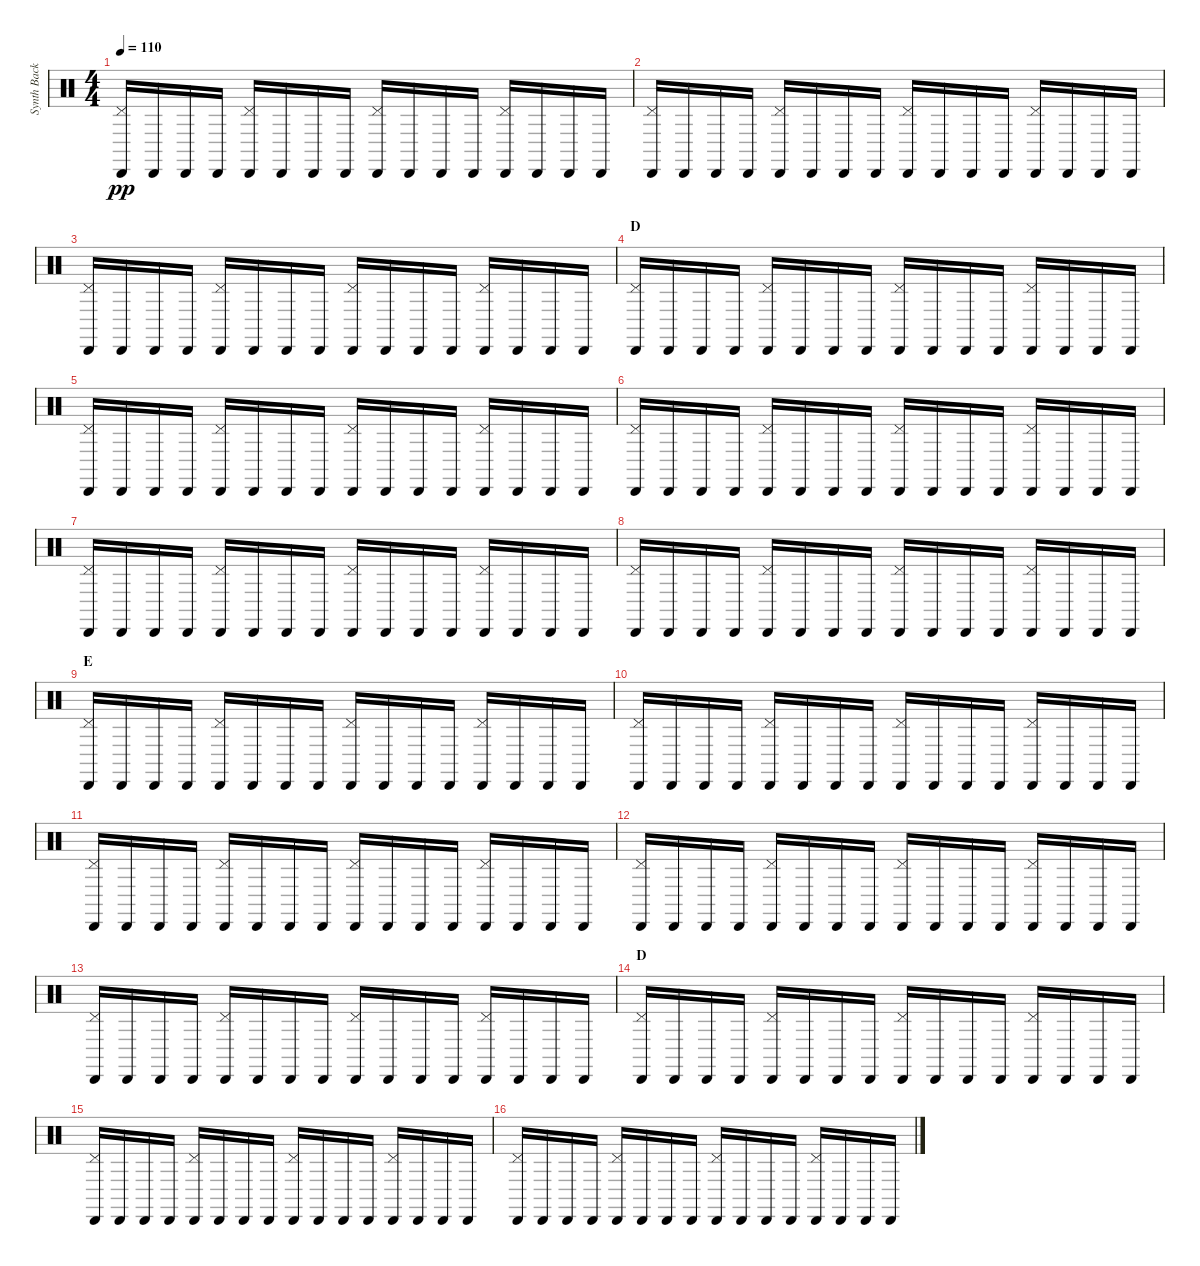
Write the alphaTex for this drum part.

\track ("Synth Background Rhythm" "Synth Back") {instrument percussion}
\staff {score}
\articulation defaults
\ts (4 4)
\tempo 110
\clef neutral
\ks c
("Pedal Hi-Hat (hit)" "Cabasa (hit)").16{dy pp} "Cabasa (hit)".16 "Cabasa (hit)".16 "Cabasa (hit)".16 ("Pedal Hi-Hat (hit)" "Cabasa (hit)").16 "Cabasa (hit)".16 "Cabasa (hit)".16 "Cabasa (hit)".16 ("Pedal Hi-Hat (hit)" "Cabasa (hit)").16 "Cabasa (hit)".16 "Cabasa (hit)".16 "Cabasa (hit)".16 ("Pedal Hi-Hat (hit)" "Cabasa (hit)").16 "Cabasa (hit)".16 "Cabasa (hit)".16 "Cabasa (hit)".16 |
("Pedal Hi-Hat (hit)" "Cabasa (hit)").16 "Cabasa (hit)".16 "Cabasa (hit)".16 "Cabasa (hit)".16 ("Pedal Hi-Hat (hit)" "Cabasa (hit)").16 "Cabasa (hit)".16 "Cabasa (hit)".16 "Cabasa (hit)".16 ("Pedal Hi-Hat (hit)" "Cabasa (hit)").16 "Cabasa (hit)".16 "Cabasa (hit)".16 "Cabasa (hit)".16 ("Pedal Hi-Hat (hit)" "Cabasa (hit)").16 "Cabasa (hit)".16 "Cabasa (hit)".16 "Cabasa (hit)".16 |
("Pedal Hi-Hat (hit)" "Cabasa (hit)").16 "Cabasa (hit)".16 "Cabasa (hit)".16 "Cabasa (hit)".16 ("Pedal Hi-Hat (hit)" "Cabasa (hit)").16 "Cabasa (hit)".16 "Cabasa (hit)".16 "Cabasa (hit)".16 ("Pedal Hi-Hat (hit)" "Cabasa (hit)").16 "Cabasa (hit)".16 "Cabasa (hit)".16 "Cabasa (hit)".16 ("Pedal Hi-Hat (hit)" "Cabasa (hit)").16 "Cabasa (hit)".16 "Cabasa (hit)".16 "Cabasa (hit)".16 |
\section ("" "D")
("Pedal Hi-Hat (hit)" "Cabasa (hit)").16 "Cabasa (hit)".16 "Cabasa (hit)".16 "Cabasa (hit)".16 ("Pedal Hi-Hat (hit)" "Cabasa (hit)").16 "Cabasa (hit)".16 "Cabasa (hit)".16 "Cabasa (hit)".16 ("Pedal Hi-Hat (hit)" "Cabasa (hit)").16 "Cabasa (hit)".16 "Cabasa (hit)".16 "Cabasa (hit)".16 ("Pedal Hi-Hat (hit)" "Cabasa (hit)").16 "Cabasa (hit)".16 "Cabasa (hit)".16 "Cabasa (hit)".16 |
("Pedal Hi-Hat (hit)" "Cabasa (hit)").16 "Cabasa (hit)".16 "Cabasa (hit)".16 "Cabasa (hit)".16 ("Pedal Hi-Hat (hit)" "Cabasa (hit)").16 "Cabasa (hit)".16 "Cabasa (hit)".16 "Cabasa (hit)".16 ("Pedal Hi-Hat (hit)" "Cabasa (hit)").16 "Cabasa (hit)".16 "Cabasa (hit)".16 "Cabasa (hit)".16 ("Pedal Hi-Hat (hit)" "Cabasa (hit)").16 "Cabasa (hit)".16 "Cabasa (hit)".16 "Cabasa (hit)".16 |
("Pedal Hi-Hat (hit)" "Cabasa (hit)").16 "Cabasa (hit)".16 "Cabasa (hit)".16 "Cabasa (hit)".16 ("Pedal Hi-Hat (hit)" "Cabasa (hit)").16 "Cabasa (hit)".16 "Cabasa (hit)".16 "Cabasa (hit)".16 ("Pedal Hi-Hat (hit)" "Cabasa (hit)").16 "Cabasa (hit)".16 "Cabasa (hit)".16 "Cabasa (hit)".16 ("Pedal Hi-Hat (hit)" "Cabasa (hit)").16 "Cabasa (hit)".16 "Cabasa (hit)".16 "Cabasa (hit)".16 |
("Pedal Hi-Hat (hit)" "Cabasa (hit)").16 "Cabasa (hit)".16 "Cabasa (hit)".16 "Cabasa (hit)".16 ("Pedal Hi-Hat (hit)" "Cabasa (hit)").16 "Cabasa (hit)".16 "Cabasa (hit)".16 "Cabasa (hit)".16 ("Pedal Hi-Hat (hit)" "Cabasa (hit)").16 "Cabasa (hit)".16 "Cabasa (hit)".16 "Cabasa (hit)".16 ("Pedal Hi-Hat (hit)" "Cabasa (hit)").16 "Cabasa (hit)".16 "Cabasa (hit)".16 "Cabasa (hit)".16 |
("Pedal Hi-Hat (hit)" "Cabasa (hit)").16 "Cabasa (hit)".16 "Cabasa (hit)".16 "Cabasa (hit)".16 ("Pedal Hi-Hat (hit)" "Cabasa (hit)").16 "Cabasa (hit)".16 "Cabasa (hit)".16 "Cabasa (hit)".16 ("Pedal Hi-Hat (hit)" "Cabasa (hit)").16 "Cabasa (hit)".16 "Cabasa (hit)".16 "Cabasa (hit)".16 ("Pedal Hi-Hat (hit)" "Cabasa (hit)").16 "Cabasa (hit)".16 "Cabasa (hit)".16 "Cabasa (hit)".16 |
\section ("" "E")
("Pedal Hi-Hat (hit)" "Cabasa (hit)").16 "Cabasa (hit)".16 "Cabasa (hit)".16 "Cabasa (hit)".16 ("Pedal Hi-Hat (hit)" "Cabasa (hit)").16 "Cabasa (hit)".16 "Cabasa (hit)".16 "Cabasa (hit)".16 ("Pedal Hi-Hat (hit)" "Cabasa (hit)").16 "Cabasa (hit)".16 "Cabasa (hit)".16 "Cabasa (hit)".16 ("Pedal Hi-Hat (hit)" "Cabasa (hit)").16 "Cabasa (hit)".16 "Cabasa (hit)".16 "Cabasa (hit)".16 |
("Pedal Hi-Hat (hit)" "Cabasa (hit)").16 "Cabasa (hit)".16 "Cabasa (hit)".16 "Cabasa (hit)".16 ("Pedal Hi-Hat (hit)" "Cabasa (hit)").16 "Cabasa (hit)".16 "Cabasa (hit)".16 "Cabasa (hit)".16 ("Pedal Hi-Hat (hit)" "Cabasa (hit)").16 "Cabasa (hit)".16 "Cabasa (hit)".16 "Cabasa (hit)".16 ("Pedal Hi-Hat (hit)" "Cabasa (hit)").16 "Cabasa (hit)".16 "Cabasa (hit)".16 "Cabasa (hit)".16 |
("Pedal Hi-Hat (hit)" "Cabasa (hit)").16 "Cabasa (hit)".16 "Cabasa (hit)".16 "Cabasa (hit)".16 ("Pedal Hi-Hat (hit)" "Cabasa (hit)").16 "Cabasa (hit)".16 "Cabasa (hit)".16 "Cabasa (hit)".16 ("Pedal Hi-Hat (hit)" "Cabasa (hit)").16 "Cabasa (hit)".16 "Cabasa (hit)".16 "Cabasa (hit)".16 ("Pedal Hi-Hat (hit)" "Cabasa (hit)").16 "Cabasa (hit)".16 "Cabasa (hit)".16 "Cabasa (hit)".16 |
("Pedal Hi-Hat (hit)" "Cabasa (hit)").16 "Cabasa (hit)".16 "Cabasa (hit)".16 "Cabasa (hit)".16 ("Pedal Hi-Hat (hit)" "Cabasa (hit)").16 "Cabasa (hit)".16 "Cabasa (hit)".16 "Cabasa (hit)".16 ("Pedal Hi-Hat (hit)" "Cabasa (hit)").16 "Cabasa (hit)".16 "Cabasa (hit)".16 "Cabasa (hit)".16 ("Pedal Hi-Hat (hit)" "Cabasa (hit)").16 "Cabasa (hit)".16 "Cabasa (hit)".16 "Cabasa (hit)".16 |
("Pedal Hi-Hat (hit)" "Cabasa (hit)").16 "Cabasa (hit)".16 "Cabasa (hit)".16 "Cabasa (hit)".16 ("Pedal Hi-Hat (hit)" "Cabasa (hit)").16 "Cabasa (hit)".16 "Cabasa (hit)".16 "Cabasa (hit)".16 ("Pedal Hi-Hat (hit)" "Cabasa (hit)").16 "Cabasa (hit)".16 "Cabasa (hit)".16 "Cabasa (hit)".16 ("Pedal Hi-Hat (hit)" "Cabasa (hit)").16 "Cabasa (hit)".16 "Cabasa (hit)".16 "Cabasa (hit)".16 |
\section ("" "D")
("Pedal Hi-Hat (hit)" "Cabasa (hit)").16 "Cabasa (hit)".16 "Cabasa (hit)".16 "Cabasa (hit)".16 ("Pedal Hi-Hat (hit)" "Cabasa (hit)").16 "Cabasa (hit)".16 "Cabasa (hit)".16 "Cabasa (hit)".16 ("Pedal Hi-Hat (hit)" "Cabasa (hit)").16 "Cabasa (hit)".16 "Cabasa (hit)".16 "Cabasa (hit)".16 ("Pedal Hi-Hat (hit)" "Cabasa (hit)").16 "Cabasa (hit)".16 "Cabasa (hit)".16 "Cabasa (hit)".16 |
("Pedal Hi-Hat (hit)" "Cabasa (hit)").16 "Cabasa (hit)".16 "Cabasa (hit)".16 "Cabasa (hit)".16 ("Pedal Hi-Hat (hit)" "Cabasa (hit)").16 "Cabasa (hit)".16 "Cabasa (hit)".16 "Cabasa (hit)".16 ("Pedal Hi-Hat (hit)" "Cabasa (hit)").16 "Cabasa (hit)".16 "Cabasa (hit)".16 "Cabasa (hit)".16 ("Pedal Hi-Hat (hit)" "Cabasa (hit)").16 "Cabasa (hit)".16 "Cabasa (hit)".16 "Cabasa (hit)".16 |
("Pedal Hi-Hat (hit)" "Cabasa (hit)").16 "Cabasa (hit)".16 "Cabasa (hit)".16 "Cabasa (hit)".16 ("Pedal Hi-Hat (hit)" "Cabasa (hit)").16 "Cabasa (hit)".16 "Cabasa (hit)".16 "Cabasa (hit)".16 ("Pedal Hi-Hat (hit)" "Cabasa (hit)").16 "Cabasa (hit)".16 "Cabasa (hit)".16 "Cabasa (hit)".16 ("Pedal Hi-Hat (hit)" "Cabasa (hit)").16 "Cabasa (hit)".16 "Cabasa (hit)".16 "Cabasa (hit)".16
